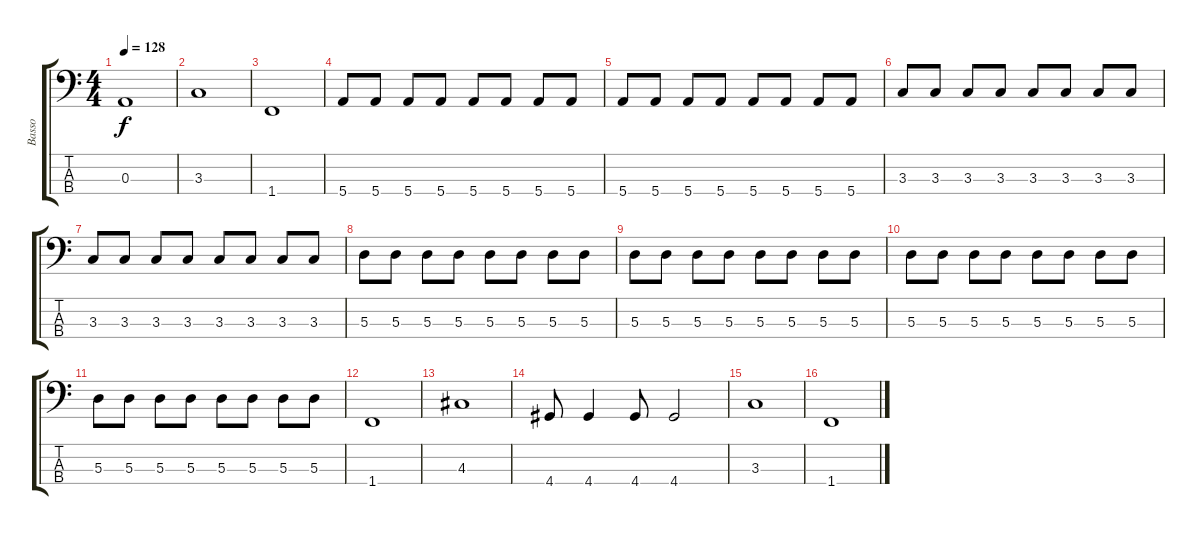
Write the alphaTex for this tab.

\track ("Basso" "Basso") {instrument electricbassfinger}
\staff {score tabs}
\tuning (G2 D2 A1 E1) {hide}
\ts (4 4)
\tempo 128
\clef f4
\ks aminor
0.3{t}.1{dy f} |
3.3.1 |
1.4.1 |
5.4.8 5.4.8 5.4.8 5.4.8 5.4.8 5.4.8 5.4.8 5.4.8 |
5.4.8 5.4.8 5.4.8 5.4.8 5.4.8 5.4.8 5.4.8 5.4.8 |
3.3.8 3.3.8 3.3.8 3.3.8 3.3.8 3.3.8 3.3.8 3.3.8 |
3.3.8 3.3.8 3.3.8 3.3.8 3.3.8 3.3.8 3.3.8 3.3.8 |
5.3.8 5.3.8 5.3.8 5.3.8 5.3.8 5.3.8 5.3.8 5.3.8 |
5.3.8 5.3.8 5.3.8 5.3.8 5.3.8 5.3.8 5.3.8 5.3.8 |
5.3.8 5.3.8 5.3.8 5.3.8 5.3.8 5.3.8 5.3.8 5.3.8 |
5.3.8 5.3.8 5.3.8 5.3.8 5.3.8 5.3.8 5.3.8 5.3.8 |
1.4.1 |
4.3.1 |
4.4.8 4.4.4 4.4.8 4.4.2 |
3.3.1 |
1.4.1
